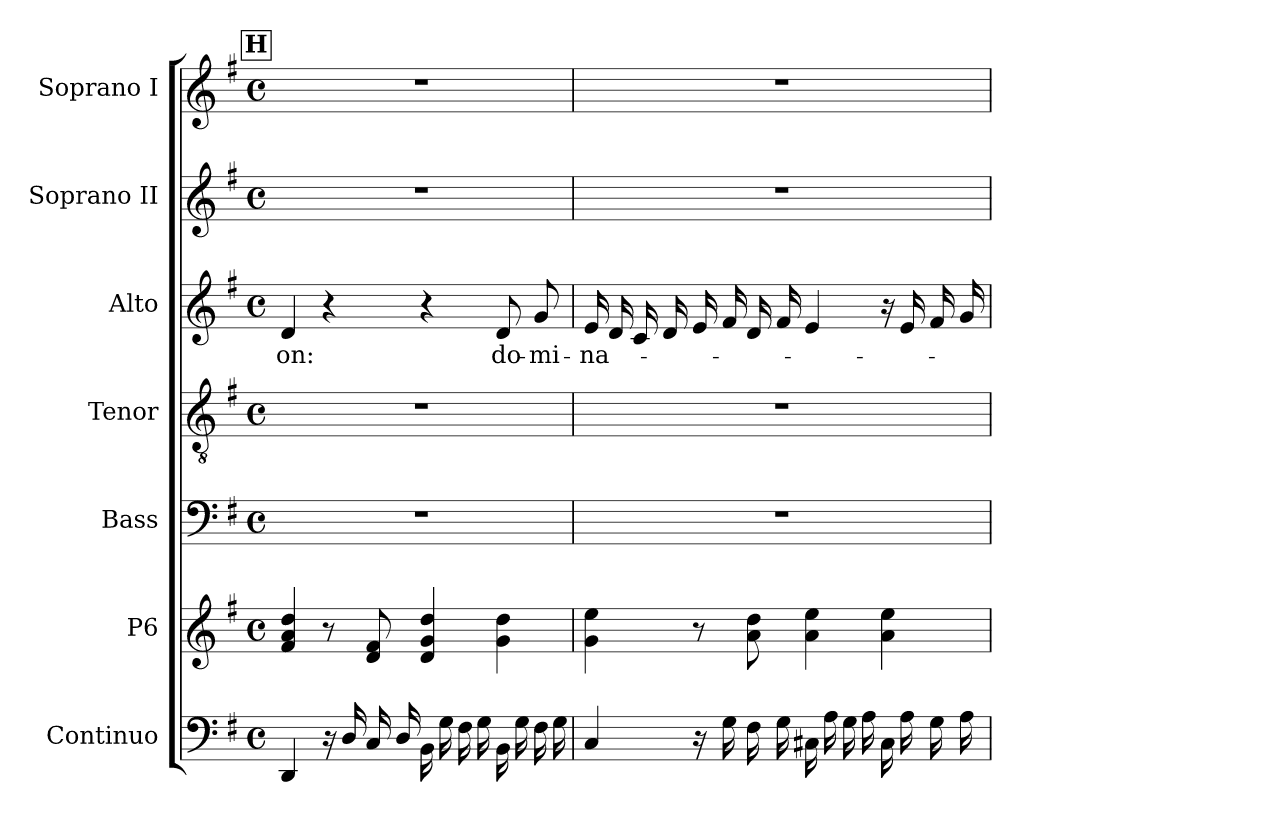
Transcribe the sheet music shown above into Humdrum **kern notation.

**kern	**kern	**kern	**kern	**kern	**text	**kern	**kern
*part7	*part6	*part5	*part4	*part3	*part3	*part2	*part1
*staff7	*staff6	*staff5	*staff4	*staff3	*staff3	*staff2	*staff1
*I"Continuo	*I"P6	*I"Bass	*I"Tenor	*I"Alto	*	*I"Soprano II	*I"Soprano I
*	*	*I'B.	*I'T.	*I'A.	*	*I'S.	*I'S.
*clefF4	*clefG2	*clefF4	*clefGv2	*clefG2	*	*clefG2	*clefG2
*	*	*	*ITrd7c12	*	*	*	*
*k[f#]	*k[f#]	*k[f#]	*k[f#]	*k[f#]	*	*k[f#]	*k[f#]
*G:	*G:	*G:	*G:	*G:	*	*G:	*G:
*M4/4	*M4/4	*M4/4	*M4/4	*M4/4	*	*M4/4	*M4/4
*met(c)	*met(c)	*met(c)	*met(c)	*met(c)	*	*met(c)	*met(c)
!!LO:REH:place=s1:B:color=#000000:enc=box:fs=13.7126:t=H
=19	=19	=19	=19	=19	=19	=19	=19
!	!	!	!	!	!LO:LY:b:color=#000000	!	!
4DDi/	4f#i/ 4ai 4ddi	1r	1r	4di/	-on:	1r	1r
16r	8r	.	.	4r	.	.	.
16Di/	.	.	.	.	.	.	.
16Ci/	8di/ 8f#i	.	.	.	.	.	.
16Di/	.	.	.	.	.	.	.
16BBi\	4di/ 4gi 4ddi	.	.	4r	.	.	.
16Gi\	.	.	.	.	.	.	.
16F#i\	.	.	.	.	.	.	.
16Gi\	.	.	.	.	.	.	.
!	!	!	!	!	!LO:LY:b:color=#000000	!	!
16BBi\	4gi\ 4ddi	.	.	8di/	do-	.	.
16Gi\	.	.	.	.	.	.	.
!	!	!	!	!	!LO:LY:b:color=#000000	!	!
16F#i\	.	.	.	8gi/	-mi-	.	.
16Gi\	.	.	.	.	.	.	.
=20	=20	=20	=20	=20	=20	=20	=20
!	!	!	!	!	!LO:LY:b:color=#000000	!	!
4Ci/	4gi\ 4eei	1r	1r	16ei/	-na-	1r	1r
.	.	.	.	16di/	.	.	.
.	.	.	.	16ci/	.	.	.
.	.	.	.	16di/	.	.	.
16r	8r	.	.	16ei/	.	.	.
16Gi\	.	.	.	16f#i/	.	.	.
16F#i\	8ai\ 8ddi	.	.	16di/	.	.	.
16Gi\	.	.	.	16f#i/	.	.	.
16C#Xi\	4ai\ 4eei	.	.	4ei/	.	.	.
16Ai\	.	.	.	.	.	.	.
16Gi\	.	.	.	.	.	.	.
16Ai\	.	.	.	.	.	.	.
16C#i\	4ai\ 4eei	.	.	16r	.	.	.
16Ai\	.	.	.	16ei/	.	.	.
16Gi\	.	.	.	16f#i/	.	.	.
16Ai\	.	.	.	16gi/	.	.	.
=	=	=	=	=	=	=	=
*-	*-	*-	*-	*-	*-	*-	*-
